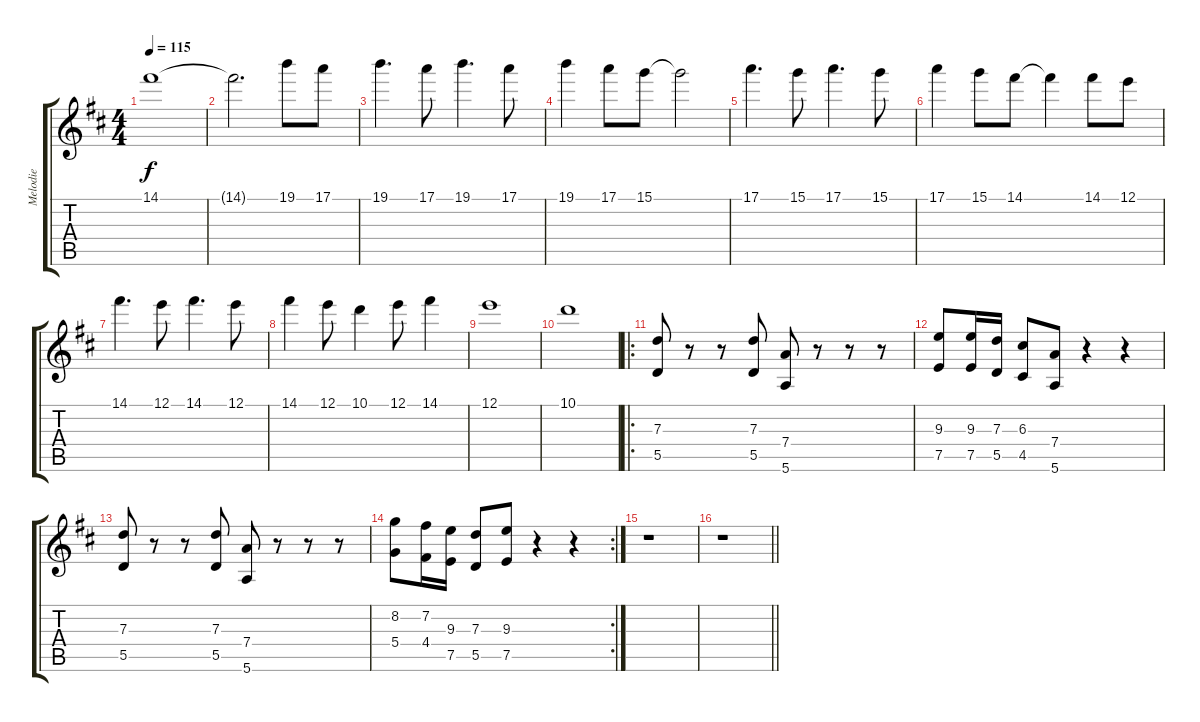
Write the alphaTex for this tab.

\track ("Melodie" "Melodie") {instrument acousticguitarsteel}
\staff {score tabs}
\tuning (E4 B3 G3 D3 A2 E2) {hide}
\ts (4 4)
\tempo 115
\clef g2
\ks d
14.1.1{dy f} |
14.1{t}.2{d} 19.1.8 17.1.8 |
19.1.4{d} 17.1.8 19.1.4{d} 17.1.8 |
19.1.4 17.1.8 15.1.8 15.1{t}.2 |
17.1.4{d} 15.1.8 17.1.4{d} 15.1.8 |
17.1.4 15.1.8 14.1.8 14.1{t}.4 14.1.8 12.1.8 |
14.1.4{d} 12.1.8 14.1.4{d} 12.1.8 |
14.1.4 12.1.8 10.1.4 12.1.8 14.1.4 |
12.1.1 |
10.1.1 |
\ro
(7.3 5.5).8 r.8 r.8 (7.3 5.5).8 (7.4 5.6).8 r.8 r.8 r.8 |
(9.3 7.5).8 (9.3 7.5).16 (7.3 5.5).16 (6.3 4.5).8 (7.4 5.6).8 r.4 r.4 |
(7.3 5.5).8 r.8 r.8 (7.3 5.5).8 (7.4 5.6).8 r.8 r.8 r.8 |
\rc 2
(8.2 5.4).8 (7.2 4.4).16 (9.3 7.5).16 (7.3 5.5).8 (9.3 7.5).8 r.4 r.4 |
r.1 |
\barLineRight lightlight
r.1
